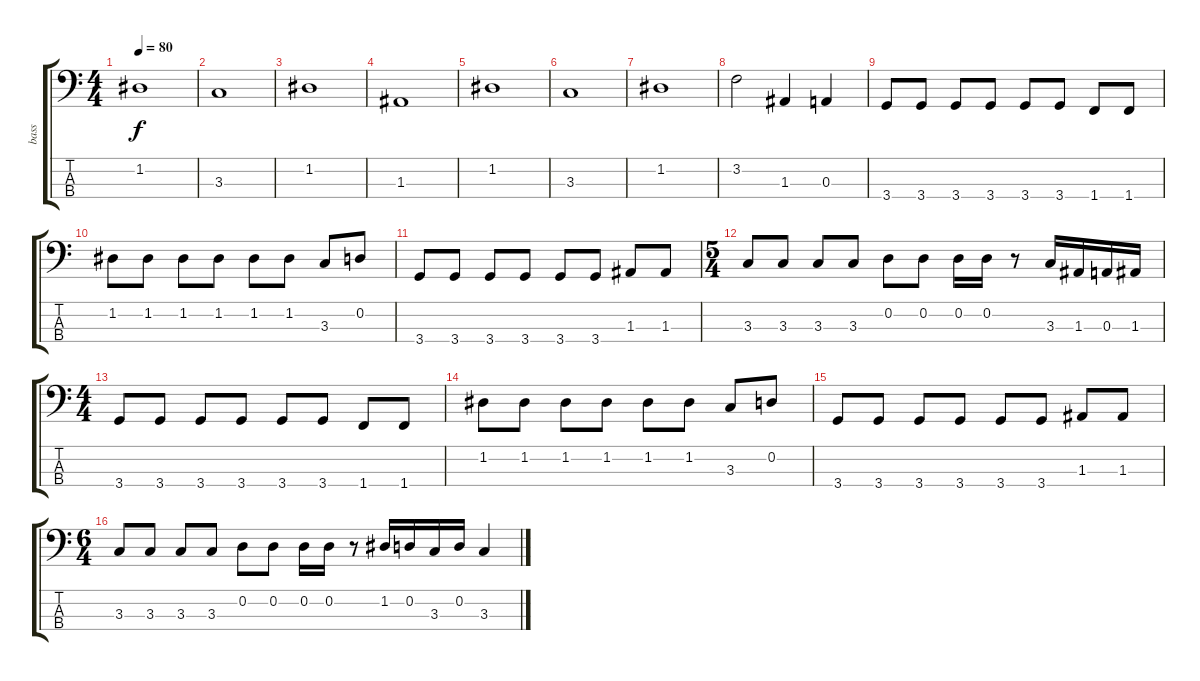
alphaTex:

\track ("bass" "bass") {instrument electricbassfinger}
\staff {score tabs}
\tuning (G2 D2 A1 E1) {hide}
\ts (4 4)
\tempo 80
\clef f4
\ks c
1.2.1{dy f} |
3.3.1 |
1.2.1 |
1.3.1 |
1.2.1 |
3.3.1 |
1.2.1 |
3.2.2 1.3.4 0.3.4 |
3.4.8 3.4.8 3.4.8 3.4.8 3.4.8 3.4.8 1.4.8 1.4.8 |
1.2.8 1.2.8 1.2.8 1.2.8 1.2.8 1.2.8 3.3.8 0.2.8 |
3.4.8 3.4.8 3.4.8 3.4.8 3.4.8 3.4.8 1.3.8 1.3.8 |
\ts (5 4)
3.3.8 3.3.8 3.3.8 3.3.8 0.2.8 0.2.8 0.2.16 0.2.16 r.8 3.3.16 1.3.16 0.3.16 1.3.16 |
\ts (4 4)
3.4.8 3.4.8 3.4.8 3.4.8 3.4.8 3.4.8 1.4.8 1.4.8 |
1.2.8 1.2.8 1.2.8 1.2.8 1.2.8 1.2.8 3.3.8 0.2.8 |
3.4.8 3.4.8 3.4.8 3.4.8 3.4.8 3.4.8 1.3.8 1.3.8 |
\ts (6 4)
3.3.8 3.3.8 3.3.8 3.3.8 0.2.8 0.2.8 0.2.16 0.2.16 r.8 1.2.16 0.2.16 3.3.16 0.2.16 3.3.4
